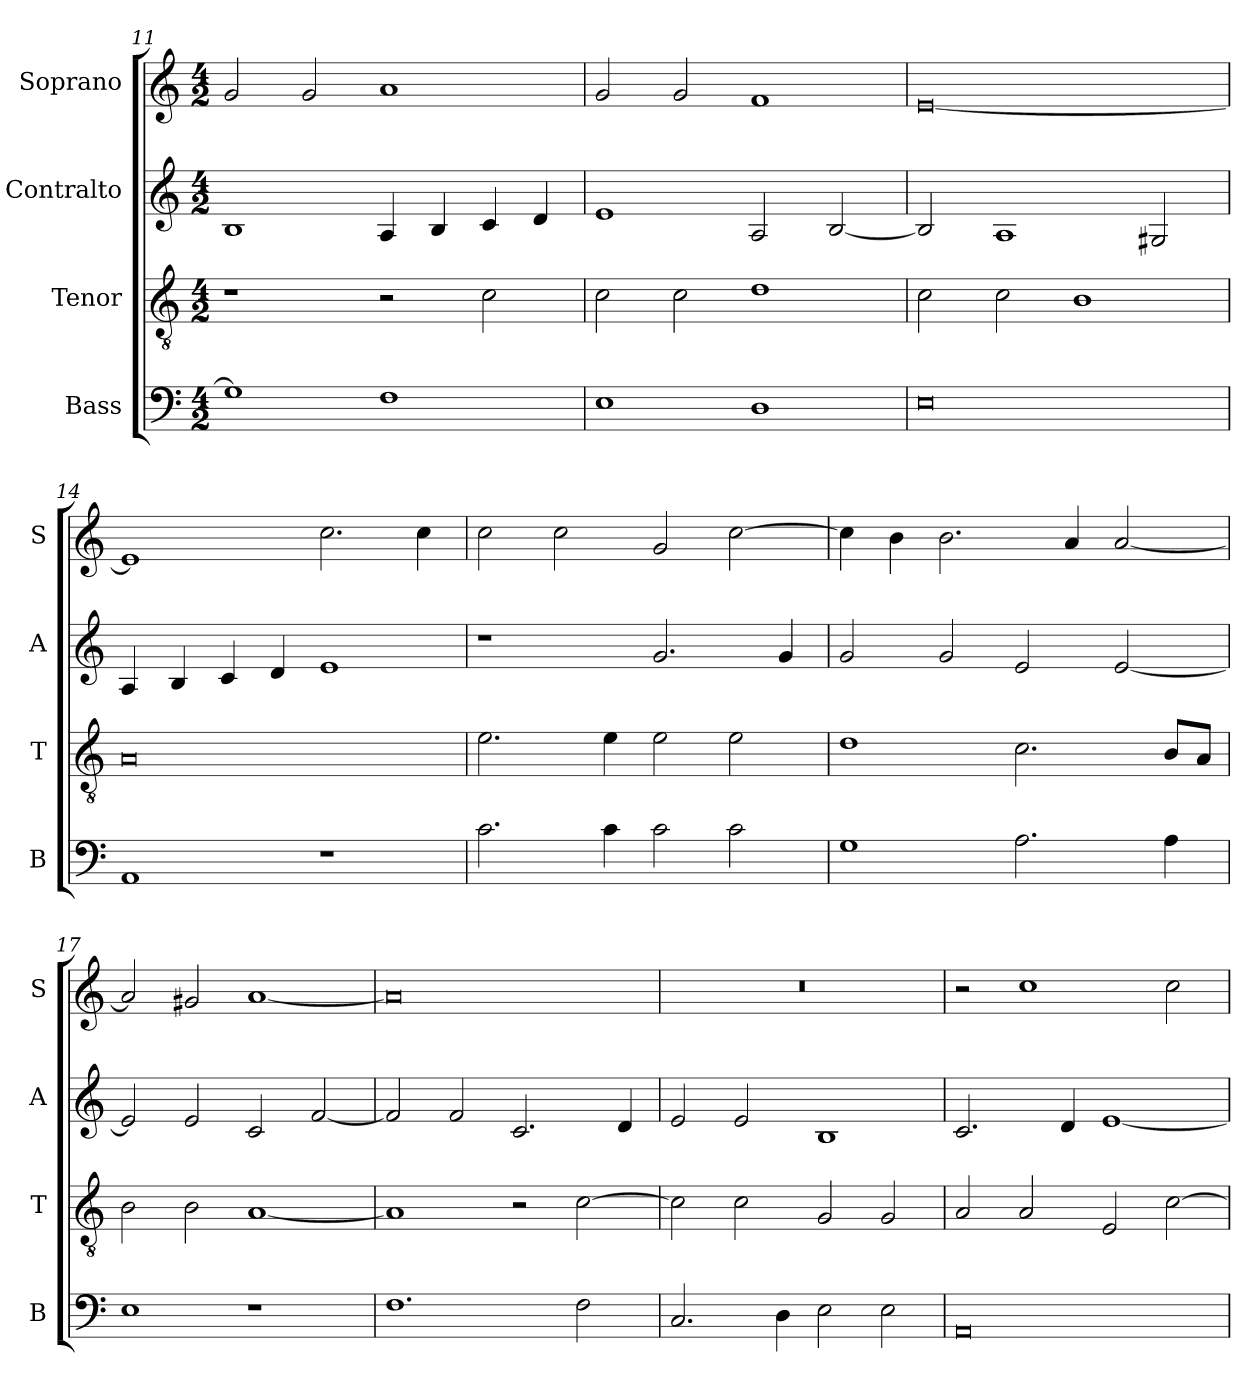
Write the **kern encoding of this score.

**kern	**kern	**kern	**kern
*part4	*part3	*part2	*part1
*staff4	*staff3	*staff2	*staff1
*I"Bass	*I"Tenor	*I"Contralto	*I"Soprano
*I'B	*I'T	*I'A	*I'S
*clefF4	*clefGv2	*clefG2	*clefG2
*k[]	*k[]	*k[]	*k[]
*E:phr	*E:phr	*E:phr	*E:phr
*M4/2	*M4/2	*M4/2	*M4/2
=11	=11	=11	=11
1G]	1r	1B	2g
.	.	.	2g
1F	2r	4A	1a
.	.	4B	.
.	2c	4c	.
.	.	4d	.
=12	=12	=12	=12
1E	2c	1e	2g
.	2c	.	2g
1D	1d	2A	1f
.	.	[2B	.
=13	=13	=13	=13
0E	2c	2B]	[0e
.	2c	1A	.
.	1B	.	.
.	.	2G#X	.
=14	=14	=14	=14
1AA	0A	4A	1e]
.	.	4B	.
.	.	4c	.
.	.	4d	.
1r	.	1e	2.cc
.	.	.	4cc
=15	=15	=15	=15
2.c	2.e	1r	2cc
.	.	.	2cc
4c	4e	.	.
2c	2e	2.g	2g
2c	2e	.	[2cc
.	.	4g	.
=16	=16	=16	=16
1G	1d	2g	4cc]
.	.	.	4b
.	.	2g	2.b
2.A	2.c	2e	.
.	.	.	4a
.	.	[2e	[2a
4A	8B/L	.	.
.	8A/J	.	.
=17	=17	=17	=17
1E	2B	2e]	2a]
.	2B	2e	2g#X
1r	[1A	2c	[1a
.	.	[2f	.
=18	=18	=18	=18
1.F	1A]	2f]	0a]
.	.	2f	.
.	2r	2.c	.
2F	[2c	.	.
.	.	4d	.
=19	=19	=19	=19
2.C	2c]	2e	0r
.	2c	2e	.
4D	.	.	.
2E	2G	1B	.
2E	2G	.	.
=20	=20	=20	=20
0AA	2A	2.c	2r
.	2A	.	1cc
.	.	4d	.
.	2E	[1e	.
.	[2c	.	2cc
=	=	=	=
*-	*-	*-	*-
